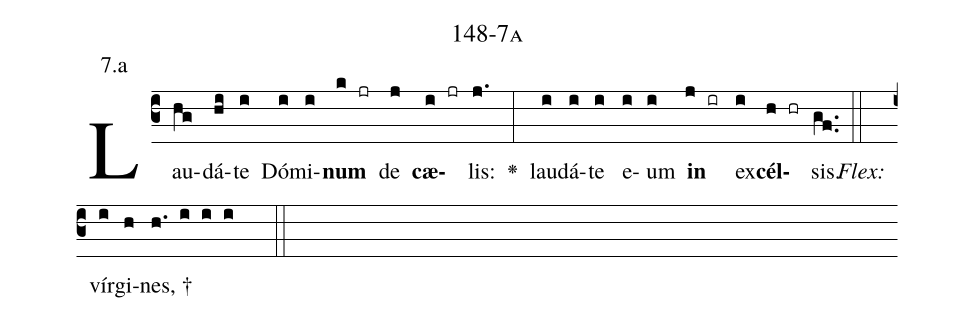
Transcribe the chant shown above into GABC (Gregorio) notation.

name: 148-7a;
annotation: 7.a;
%%
(c3)Lau(hg)dá(hi)te(i) Dó(i)mi(i)<b>num</b>(k jr) de(j) <b>cæ</b>(i jr)lis:(j.) <v>\greheightstar</v>(:) lau(i)dá(i)te(i) e(i)um(i) <b>in</b>(j ir) ex(i)<b>cél</b>(h hr)sis.(gf..) (::)
<i>Flex:</i>()  vír(i)gi(h)nes, †(h. i i i  ::)

%E(i) u(i) o(j) u(i) a(h) e.(gf..) (::)
